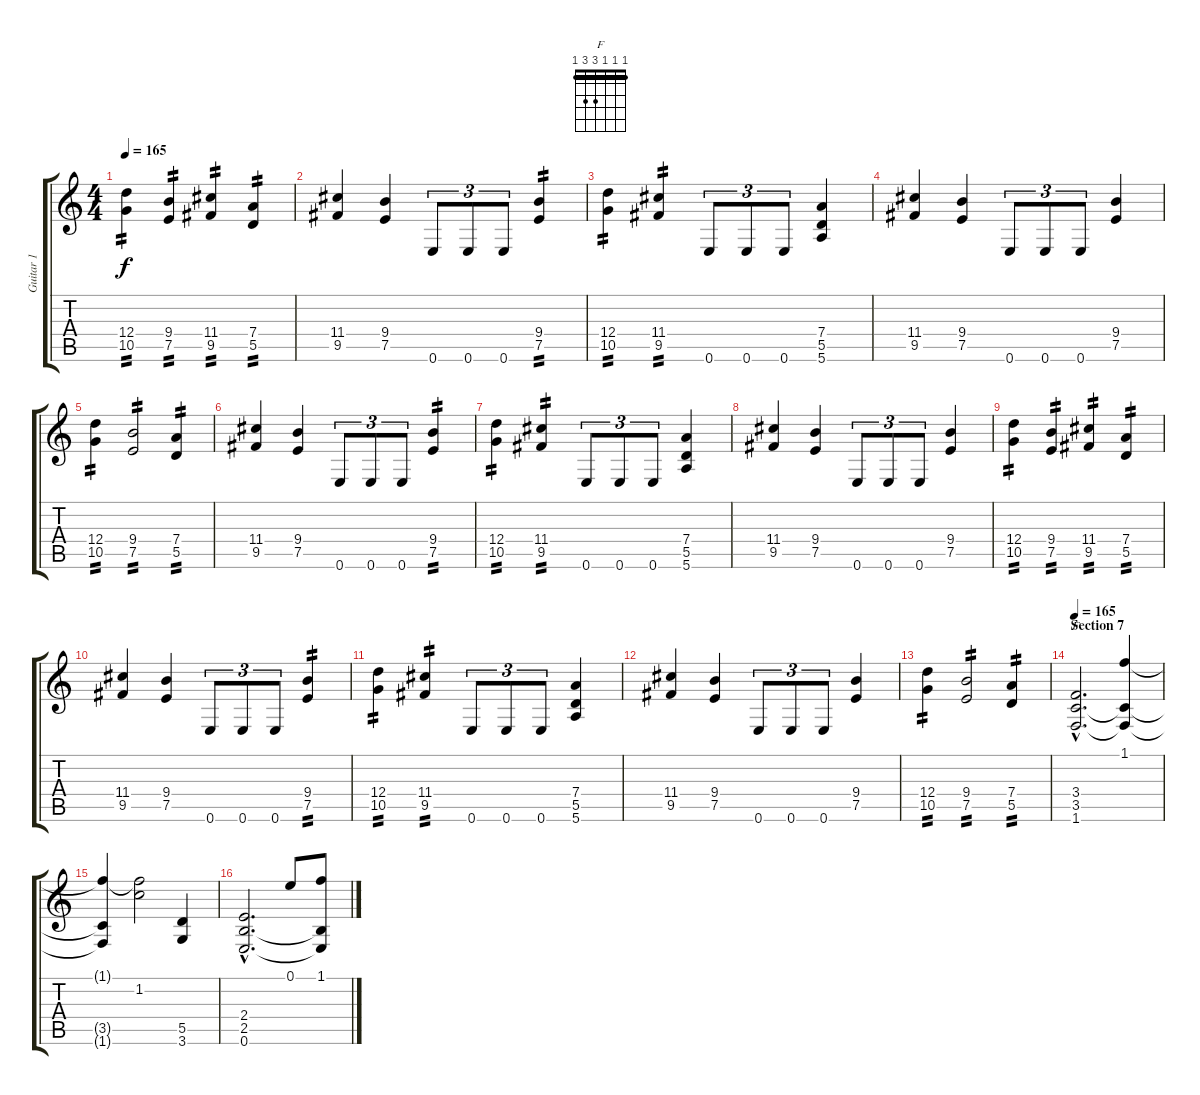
\track ("Guitar 1" "Guitar 1") {instrument distortionguitar}
\staff {score tabs}
\tuning (E4 B3 G3 D3 A2 E2) {hide}
\chord ("F" 1 1 1 3 3 1) {barre 1}
\ts (4 4)
\tempo 165
\clef g2
\ks c
(12.4 10.5).4{tp 2 dy f} (9.4 7.5).4{tp 2} (11.4 9.5).4{tp 2} (7.4 5.5).4{tp 2} |
(11.4 9.5).4 (9.4 7.5).4 0.6.8{tu (3 2)} 0.6.8{tu (3 2)} 0.6.8{tu (3 2)} (9.4 7.5).4{tp 2} |
(12.4 10.5).4{tp 2} (11.4 9.5).4{tp 2} 0.6.8{tu (3 2)} 0.6.8{tu (3 2)} 0.6.8{tu (3 2)} (7.4 5.5 5.6).4 |
(11.4 9.5).4 (9.4 7.5).4 0.6.8{tu (3 2)} 0.6.8{tu (3 2)} 0.6.8{tu (3 2)} (9.4 7.5).4 |
(12.4 10.5).4{tp 2} (9.4 7.5).2{tp 2} (7.4 5.5).4{tp 2} |
(11.4 9.5).4 (9.4 7.5).4 0.6.8{tu (3 2)} 0.6.8{tu (3 2)} 0.6.8{tu (3 2)} (9.4 7.5).4{tp 2} |
(12.4 10.5).4{tp 2} (11.4 9.5).4{tp 2} 0.6.8{tu (3 2)} 0.6.8{tu (3 2)} 0.6.8{tu (3 2)} (7.4 5.5 5.6).4 |
(11.4 9.5).4 (9.4 7.5).4 0.6.8{tu (3 2)} 0.6.8{tu (3 2)} 0.6.8{tu (3 2)} (9.4 7.5).4 |
(12.4 10.5).4{tp 2} (9.4 7.5).4{tp 2} (11.4 9.5).4{tp 2} (7.4 5.5).4{tp 2} |
(11.4 9.5).4 (9.4 7.5).4 0.6.8{tu (3 2)} 0.6.8{tu (3 2)} 0.6.8{tu (3 2)} (9.4 7.5).4{tp 2} |
(12.4 10.5).4{tp 2} (11.4 9.5).4{tp 2} 0.6.8{tu (3 2)} 0.6.8{tu (3 2)} 0.6.8{tu (3 2)} (7.4 5.5 5.6).4 |
(11.4 9.5).4 (9.4 7.5).4 0.6.8{tu (3 2)} 0.6.8{tu (3 2)} 0.6.8{tu (3 2)} (9.4 7.5).4 |
(12.4 10.5).4{tp 2} (9.4 7.5).2{tp 2} (7.4 5.5).4{tp 2} |
\section ("" "Section 7")
\tempo 165
(3.4{hac} 3.5{hac} 1.6{hac}).2{d ch "F" volume 14 instrument distortionguitar} (1.1 3.5{t} 1.6{t}).4 |
(1.1{t} 3.5{t} 1.6{t}).4 (1.1{t} 1.2).2 (5.5 3.6).4 |
(2.4{hac} 2.5{hac} 0.6{hac}).2{d} 0.1.8 (1.1 2.5{t} 0.6{t}).8
